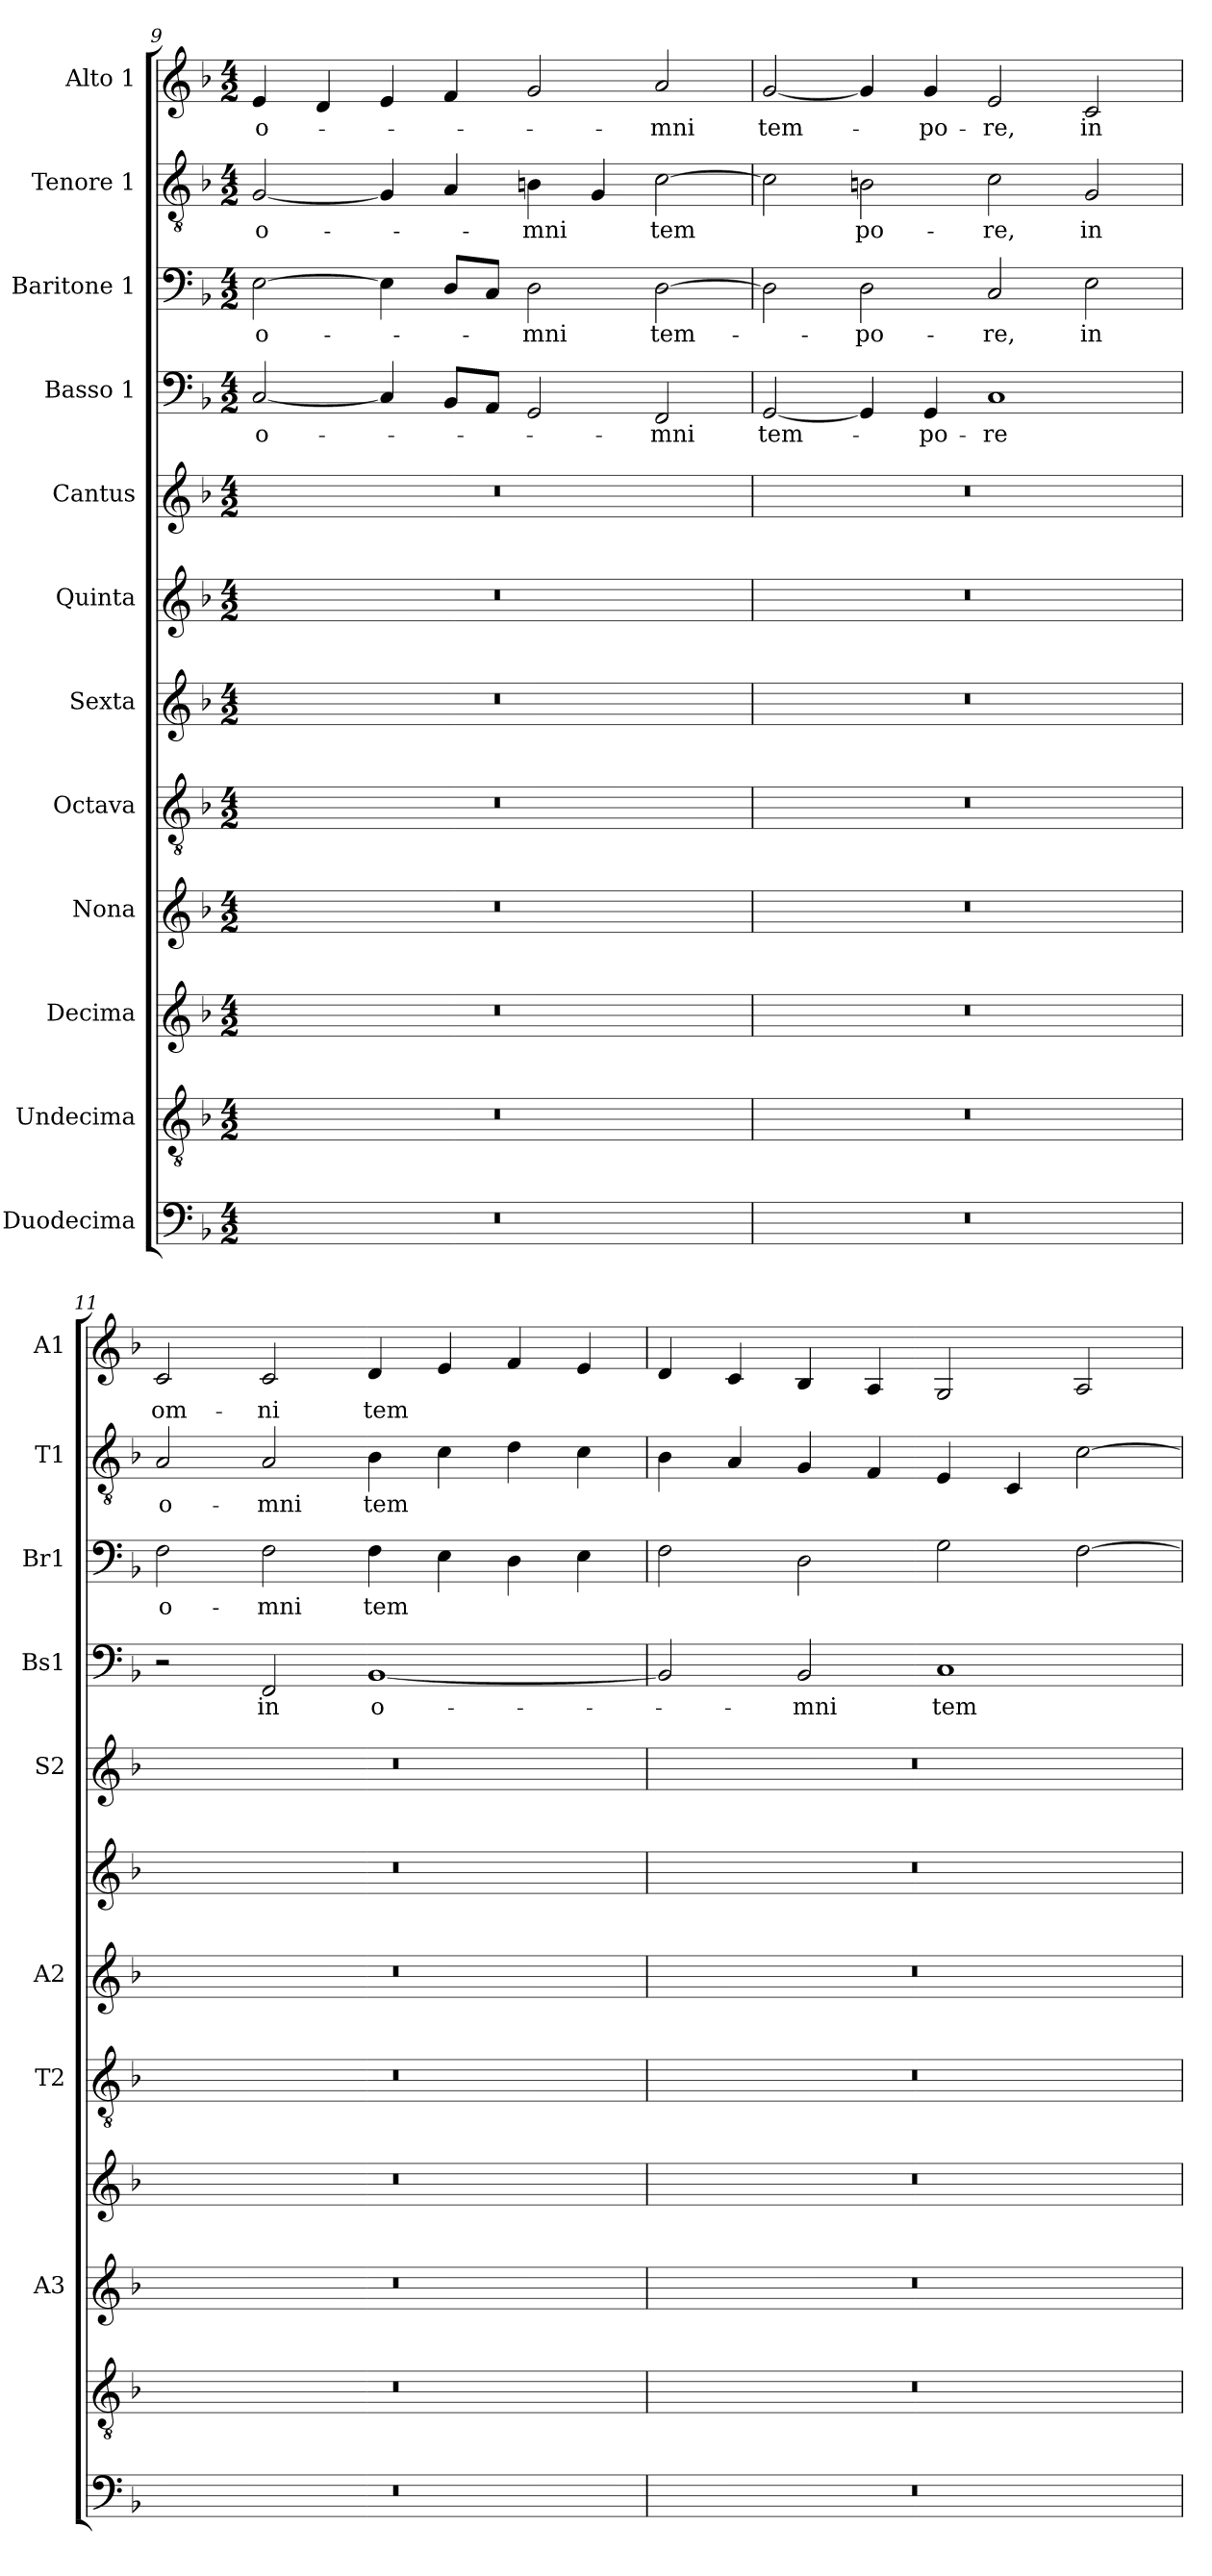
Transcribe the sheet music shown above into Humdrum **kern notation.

**kern	**kern	**kern	**kern	**kern	**kern	**kern	**kern	**kern	**text	**kern	**text	**kern	**text	**kern	**text
*part12	*part11	*part10	*part9	*part8	*part7	*part6	*part5	*part4	*part4	*part3	*part3	*part2	*part2	*part1	*part1
*staff12	*staff11	*staff10	*staff9	*staff8	*staff7	*staff6	*staff5	*staff4	*staff4	*staff3	*staff3	*staff2	*staff2	*staff1	*staff1
*I"Duodecima	*I"Undecima	*I"Decima	*I"Nona	*I"Octava	*I"Sexta	*I"Quinta	*I"Cantus	*I"Basso 1	*	*I"Baritone 1	*	*I"Tenore 1	*	*I"Alto 1	*
*	*	*I'A3	*	*I'T2	*I'A2	*	*I'S2	*I'Bs1	*	*I'Br1	*	*I'T1	*	*I'A1	*
*clefF4	*clefGv2	*clefG2	*clefG2	*clefGv2	*clefG2	*clefG2	*clefG2	*clefF4	*	*clefF4	*	*clefGv2	*	*clefG2	*
*k[b-]	*k[b-]	*k[b-]	*k[b-]	*k[b-]	*k[b-]	*k[b-]	*k[b-]	*k[b-]	*	*k[b-]	*	*k[b-]	*	*k[b-]	*
*F:	*F:	*F:	*F:	*F:	*F:	*F:	*F:	*F:	*	*F:	*	*F:	*	*F:	*
*M4/2	*M4/2	*M4/2	*M4/2	*M4/2	*M4/2	*M4/2	*M4/2	*M4/2	*	*M4/2	*	*M4/2	*	*M4/2	*
=9	=9	=9	=9	=9	=9	=9	=9	=9	=9	=9	=9	=9	=9	=9	=9
0r	0r	0r	0r	0r	0r	0r	0r	[2C/	o-	[2E\	o-	[2G/	o-	4e/	o-
.	.	.	.	.	.	.	.	.	.	.	.	.	.	4d/	.
.	.	.	.	.	.	.	.	4C/]	.	4E\]	.	4G/]	.	4e/	.
.	.	.	.	.	.	.	.	8BB-/L	.	8D/L	.	4A/	.	4f/	.
.	.	.	.	.	.	.	.	8AA/J	.	8C/J	.	.	.	.	.
.	.	.	.	.	.	.	.	2GG/	.	2D\	-mni	4Bn\	-mni	2g/	.
.	.	.	.	.	.	.	.	.	.	.	.	4G/	.	.	.
.	.	.	.	.	.	.	.	2FF/	-mni	[2D\	-tem-	[2c\	-tem	2a/	-mni
!!LO:PB:g=z
=10	=10	=10	=10	=10	=10	=10	=10	=10	=10	=10	=10	=10	=10	=10	=10
0r	0r	0r	0r	0r	0r	0r	0r	[2GG/	tem-	2D\]	.	2c\]	.	[2g/	tem-
.	.	.	.	.	.	.	.	4GG/]	.	2D\	-po-	2Bn\	po-	4g/]	.
.	.	.	.	.	.	.	.	4GG/	-po-	.	.	.	.	4g/	-po-
.	.	.	.	.	.	.	.	1C	-re	2C/	-re,	2c\	-re,	2e/	-re,
.	.	.	.	.	.	.	.	.	.	2E\	in	2G/	in	2c/	in
=11	=11	=11	=11	=11	=11	=11	=11	=11	=11	=11	=11	=11	=11	=11	=11
0r	0r	0r	0r	0r	0r	0r	0r	2r	.	2F\	o-	2A/	o-	2c/	om-
.	.	.	.	.	.	.	.	2FF/	in	2F\	-mni	2A/	-mni	2c/	-ni
.	.	.	.	.	.	.	.	[1BB-	o-	4F\	tem	4B-\	tem	4d/	tem
.	.	.	.	.	.	.	.	.	.	4E\	.	4c\	.	4e/	.
.	.	.	.	.	.	.	.	.	.	4D\	.	4d\	.	4f/	.
.	.	.	.	.	.	.	.	.	.	4E\	.	4c\	.	4e/	.
=12	=12	=12	=12	=12	=12	=12	=12	=12	=12	=12	=12	=12	=12	=12	=12
0r	0r	0r	0r	0r	0r	0r	0r	2BB-/]	.	2F\	.	4B-\	.	4d/	.
.	.	.	.	.	.	.	.	.	.	.	.	4A/	.	4c/	.
.	.	.	.	.	.	.	.	2BB-/	-mni	2D\	.	4G/	.	4B-/	.
.	.	.	.	.	.	.	.	.	.	.	.	4F/	.	4A/	.
.	.	.	.	.	.	.	.	1C	tem-	2G\	.	4E/	.	2G/	.
.	.	.	.	.	.	.	.	.	.	.	.	4C/	.	.	.
.	.	.	.	.	.	.	.	.	.	[2F\	.	[2c\	.	2A/	.
=	=	=	=	=	=	=	=	=	=	=	=	=	=	=	=
*-	*-	*-	*-	*-	*-	*-	*-	*-	*-	*-	*-	*-	*-	*-	*-
